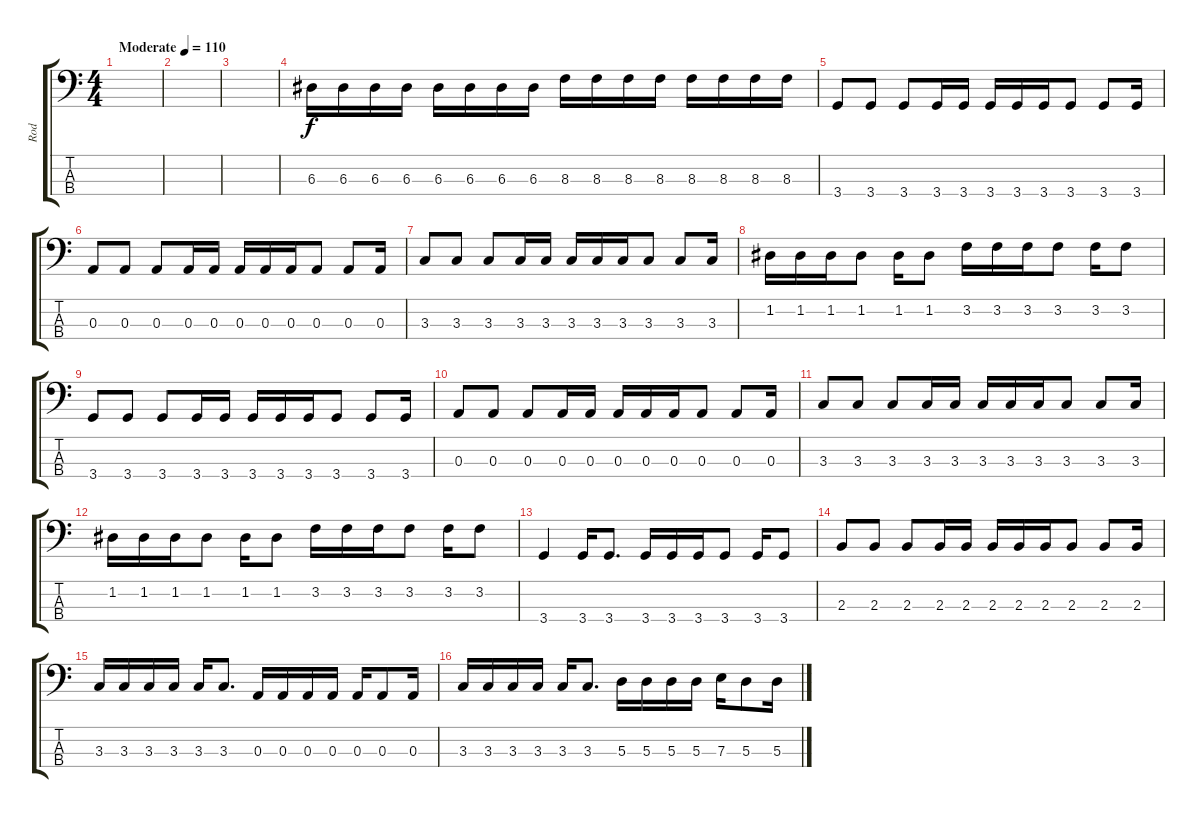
\track ("Rod" "Rod") {instrument electricbasspick}
\staff {score tabs}
\tuning (G2 D2 A1 E1) {hide}
\ts (4 4)
\tempo (110 "Moderate")
\clef f4
\ks c
|
|
|
6.3.16{volume 16} 6.3.16 6.3.16 6.3.16 6.3.16 6.3.16 6.3.16 6.3.16 8.3.16 8.3.16 8.3.16 8.3.16 8.3.16 8.3.16 8.3.16 8.3.16 |
3.4.8 3.4.8 3.4.8 3.4.16 3.4.16 3.4.16 3.4.16 3.4.16 3.4.8 3.4.8 3.4.16 |
0.3.8 0.3.8 0.3.8 0.3.16 0.3.16 0.3.16 0.3.16 0.3.16 0.3.8 0.3.8 0.3.16 |
3.3.8 3.3.8 3.3.8 3.3.16 3.3.16 3.3.16 3.3.16 3.3.16 3.3.8 3.3.8 3.3.16 |
1.2.16 1.2.16 1.2.16 1.2.8 1.2.16 1.2.8 3.2.16 3.2.16 3.2.16 3.2.8 3.2.16 3.2.8 |
3.4.8 3.4.8 3.4.8 3.4.16 3.4.16 3.4.16 3.4.16 3.4.16 3.4.8 3.4.8 3.4.16 |
0.3.8 0.3.8 0.3.8 0.3.16 0.3.16 0.3.16 0.3.16 0.3.16 0.3.8 0.3.8 0.3.16 |
3.3.8 3.3.8 3.3.8 3.3.16 3.3.16 3.3.16 3.3.16 3.3.16 3.3.8 3.3.8 3.3.16 |
1.2.16 1.2.16 1.2.16 1.2.8 1.2.16 1.2.8 3.2.16 3.2.16 3.2.16 3.2.8 3.2.16 3.2.8 |
3.4.4 3.4.16 3.4.8{d} 3.4.16 3.4.16 3.4.16 3.4.8 3.4.16 3.4.8 |
2.3.8 2.3.8 2.3.8 2.3.16 2.3.16 2.3.16 2.3.16 2.3.16 2.3.8 2.3.8 2.3.16 |
3.3.16 3.3.16 3.3.16 3.3.16 3.3.16 3.3.8{d} 0.3.16 0.3.16 0.3.16 0.3.16 0.3.16 0.3.8 0.3.16 |
3.3.16 3.3.16 3.3.16 3.3.16 3.3.16 3.3.8{d} 5.3.16 5.3.16 5.3.16 5.3.16 7.3.16 5.3.8 5.3.16
